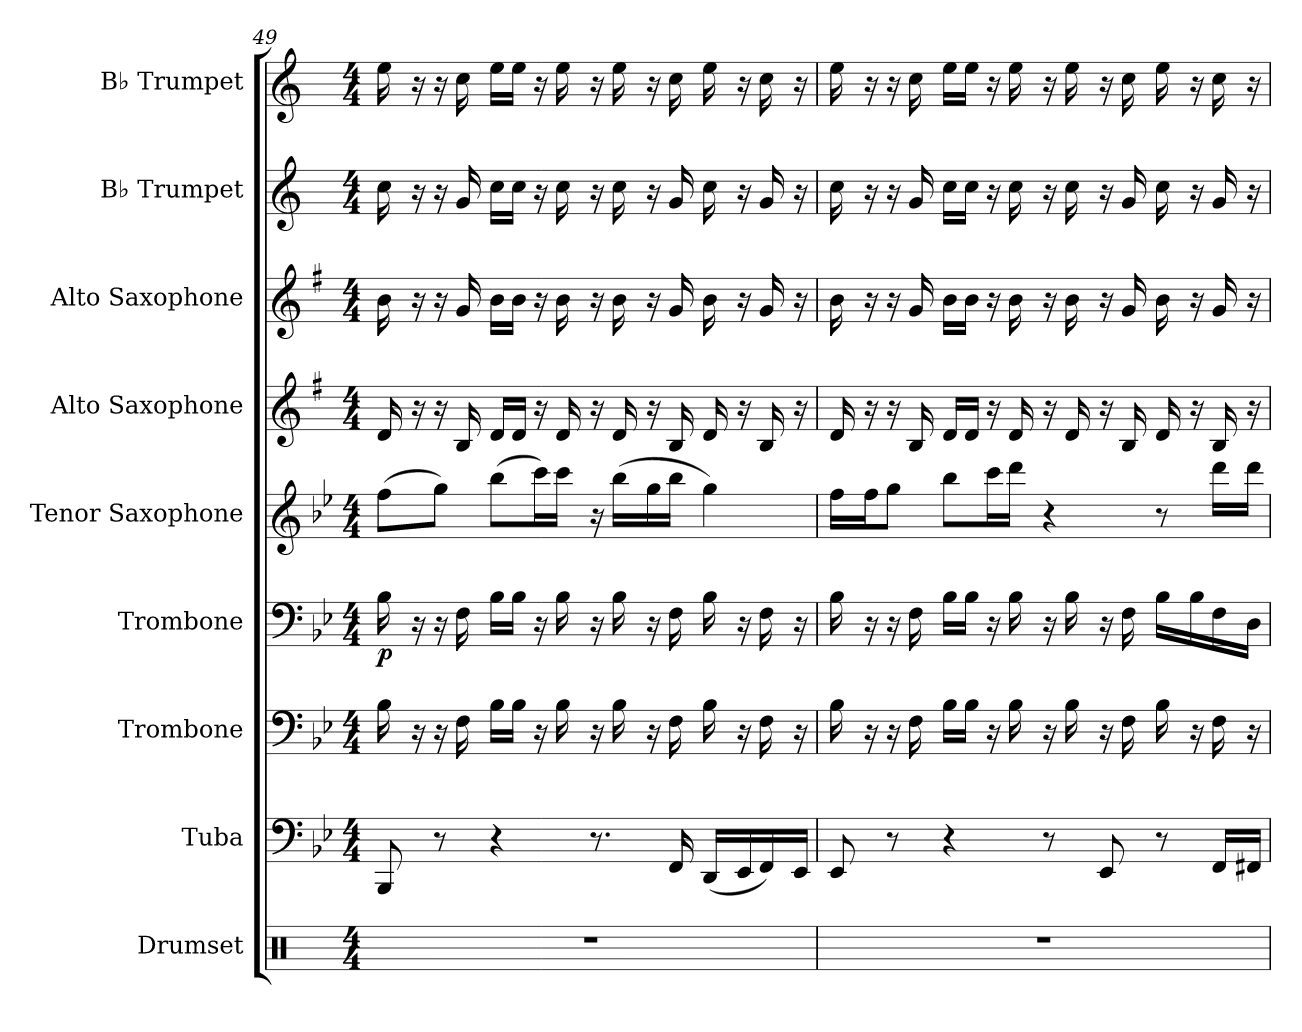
**kern	**kern	**kern	**kern	**dynam	**kern	**kern	**kern	**kern	**kern
*part9	*part8	*part7	*part6	*part6	*part5	*part4	*part3	*part2	*part1
*staff9	*staff8	*staff7	*staff6	*staff6	*staff5	*staff4	*staff3	*staff2	*staff1
*I"Drumset	*I"Tuba	*I"Trombone	*I"Trombone	*	*I"Tenor Saxophone	*I"Alto Saxophone	*I"Alto Saxophone	*I"B♭ Trumpet	*I"B♭ Trumpet
*I'D. Set	*I'Tba.	*I'Tbn.	*I'Tbn.	*	*I'T. Sax.	*I'A. Sax.	*I'A. Sax.	*I'B♭ Tpt.	*I'B♭ Tpt.
*clefX	*clefF4	*clefF4	*clefF4	*	*clefG2	*clefG2	*clefG2	*clefG2	*clefG2
*	*	*	*	*	*ITrd8c14	*ITrd5c9	*ITrd5c9	*ITrd1c2	*ITrd1c2
*k[]	*k[b-e-]	*k[b-e-]	*k[b-e-]	*	*k[b-e-]	*k[b-e-]	*k[b-e-]	*k[b-e-]	*k[b-e-]
*M4/4	*M4/4	*M4/4	*M4/4	*	*M4/4	*M4/4	*M4/4	*M4/4	*M4/4
=49	=49	=49	=49	=49	=49	=49	=49	=49	=49
!	!	!	!	!LO:DY:b	!	!	!	!	!
1r	8BBB-/	16B-\	16B-\	p	(>8f\L	16F/	16d\	16b-\	16dd\
.	.	16r	16r	.	.	16r	16r	16r	16r
.	8r	16r	16r	.	8g\J)	16r	16r	16r	16r
.	.	16F\	16F\	.	.	16D/	16B-/	16f/	16b-\
.	4r	16B-\LL	16B-\LL	.	(>8b-\L	16F/LL	16d\LL	16b-\LL	16dd\LL
.	.	16B-\JJ	16B-\JJ	.	.	16F/JJ	16d\JJ	16b-\JJ	16dd\JJ
.	.	16r	16r	.	16cc\L)	16r	16r	16r	16r
.	.	16B-\	16B-\	.	16cc\JJ	16F/	16d\	16b-\	16dd\
.	8.r	16r	16r	.	16r	16r	16r	16r	16r
.	.	16B-\	16B-\	.	(>16b-\LL	16F/	16d\	16b-\	16dd\
.	.	16r	16r	.	16g\	16r	16r	16r	16r
.	16FF/	16F\	16F\	.	16b-\JJ	16D/	16B-/	16f/	16b-\
.	(<16DD/LL	16B-\	16B-\	.	4g\)	16F/	16d\	16b-\	16dd\
.	16EE-/	16r	16r	.	.	16r	16r	16r	16r
.	16FF/)	16F\	16F\	.	.	16D/	16B-/	16f/	16b-\
.	16EE-/JJ	16r	16r	.	.	16r	16r	16r	16r
!!LO:PB:g=z
=50	=50	=50	=50	=50	=50	=50	=50	=50	=50
1r	8EE-/	16B-\	16B-\	.	16f\LL	16F/	16d\	16b-\	16dd\
.	.	16r	16r	.	16f\J	16r	16r	16r	16r
.	8r	16r	16r	.	8g\J	16r	16r	16r	16r
.	.	16F\	16F\	.	.	16D/	16B-/	16f/	16b-\
.	4r	16B-\LL	16B-\LL	.	8b-\L	16F/LL	16d\LL	16b-\LL	16dd\LL
.	.	16B-\JJ	16B-\JJ	.	.	16F/JJ	16d\JJ	16b-\JJ	16dd\JJ
.	.	16r	16r	.	16cc\L	16r	16r	16r	16r
.	.	16B-\	16B-\	.	16dd\JJ	16F/	16d\	16b-\	16dd\
.	8r	16r	16r	.	4r	16r	16r	16r	16r
.	.	16B-\	16B-\	.	.	16F/	16d\	16b-\	16dd\
.	8EE-/	16r	16r	.	.	16r	16r	16r	16r
.	.	16F\	16F\	.	.	16D/	16B-/	16f/	16b-\
.	8r	16B-\	16B-\LL	.	8r	16F/	16d\	16b-\	16dd\
.	.	16r	16B-\	.	.	16r	16r	16r	16r
.	16FF/LL	16F\	16F\	.	16dd\LL	16D/	16B-/	16f/	16b-\
.	16FF#X/JJ	16r	16D\JJ	.	16dd\JJ	16r	16r	16r	16r
=	=	=	=	=	=	=	=	=	=
*-	*-	*-	*-	*-	*-	*-	*-	*-	*-
